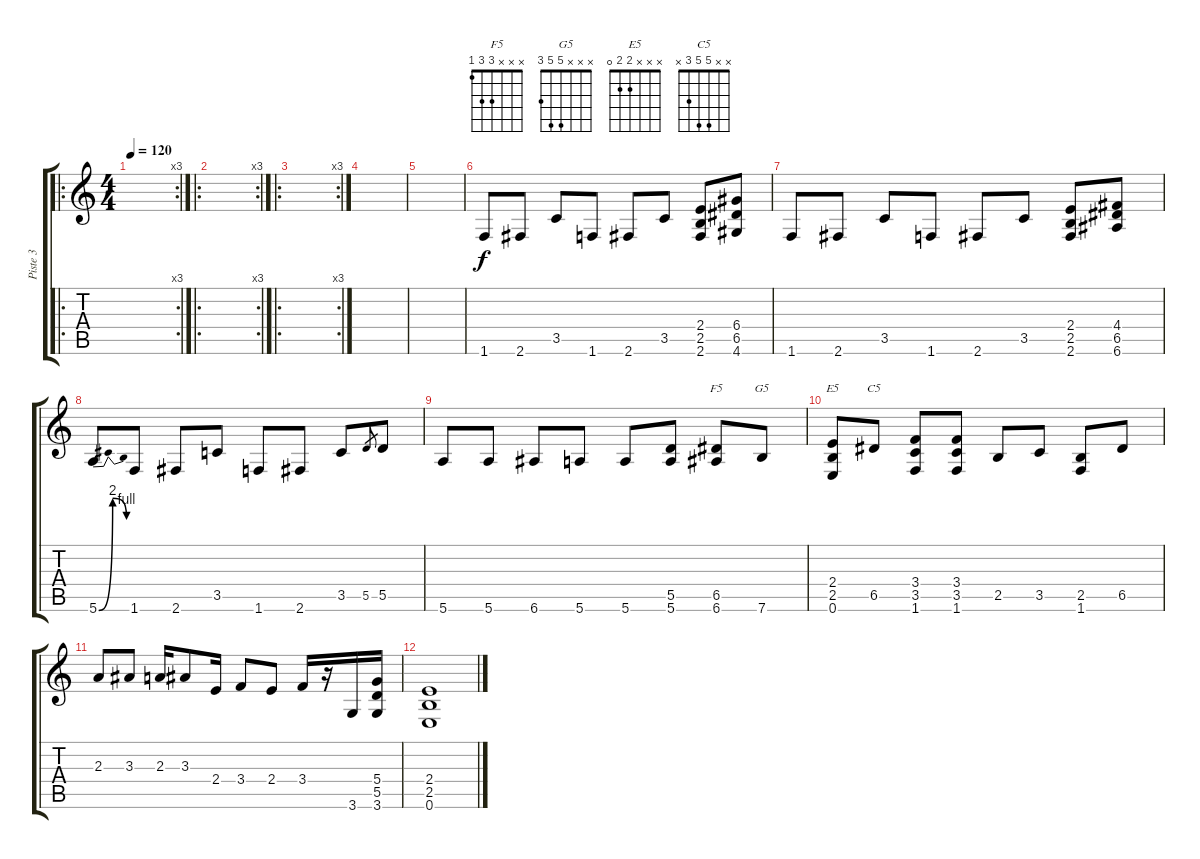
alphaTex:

\track ("Piste 3" "Piste 3") {instrument distortionguitar}
\staff {score tabs}
\tuning (E4 B3 G3 D3 A2 E2) {hide}
\chord ("F5" x x x 3 3 1)
\chord ("G5" x x x 5 5 3)
\chord ("E5" x x x 2 2 0)
\chord ("C5" x x 5 5 3 x)
\ro
\rc 3
\ts (4 4)
\tempo 120
\clef g2
\ks c
|
\ro
\rc 3
|
\ro
\rc 3
|
|
|
1.6.8 2.6.8 3.5.8 1.6.8 2.6.8 3.5.8 (2.4 2.5 2.6).8 (6.4 6.5 4.6).8 |
1.6.8 2.6.8 3.5.8 1.6.8 2.6.8 3.5.8 (2.4 2.5 2.6).8 (4.4 6.5 6.6).8 |
5.6{be (bendrelease 0 0 30 8 30 8 60 4)}.8 1.6.8 2.6.8 3.5.8 1.6.8 2.6.8 3.5.8 5.5.8{gr} 5.5.8 |
5.6.8 5.6.8 6.6.8 5.6.8 5.6.8 (5.5 5.6).8 (6.5 6.6).8{ch "F5"} 7.6.8{ch "G5"} |
(2.4 2.5 0.6).8{ch "E5"} 6.5.8{ch "C5"} (3.4 3.5 1.6).8 (3.4 3.5 1.6).8 2.5.8 3.5.8 (2.5 1.6).8 6.5.8 |
2.3.8 3.3.8 2.3.16 3.3.8 2.4.16 3.4.8 2.4.8 3.4.16 r.16 3.6.16 (5.4 5.5 3.6).16 |
(2.4 2.5 0.6).1
